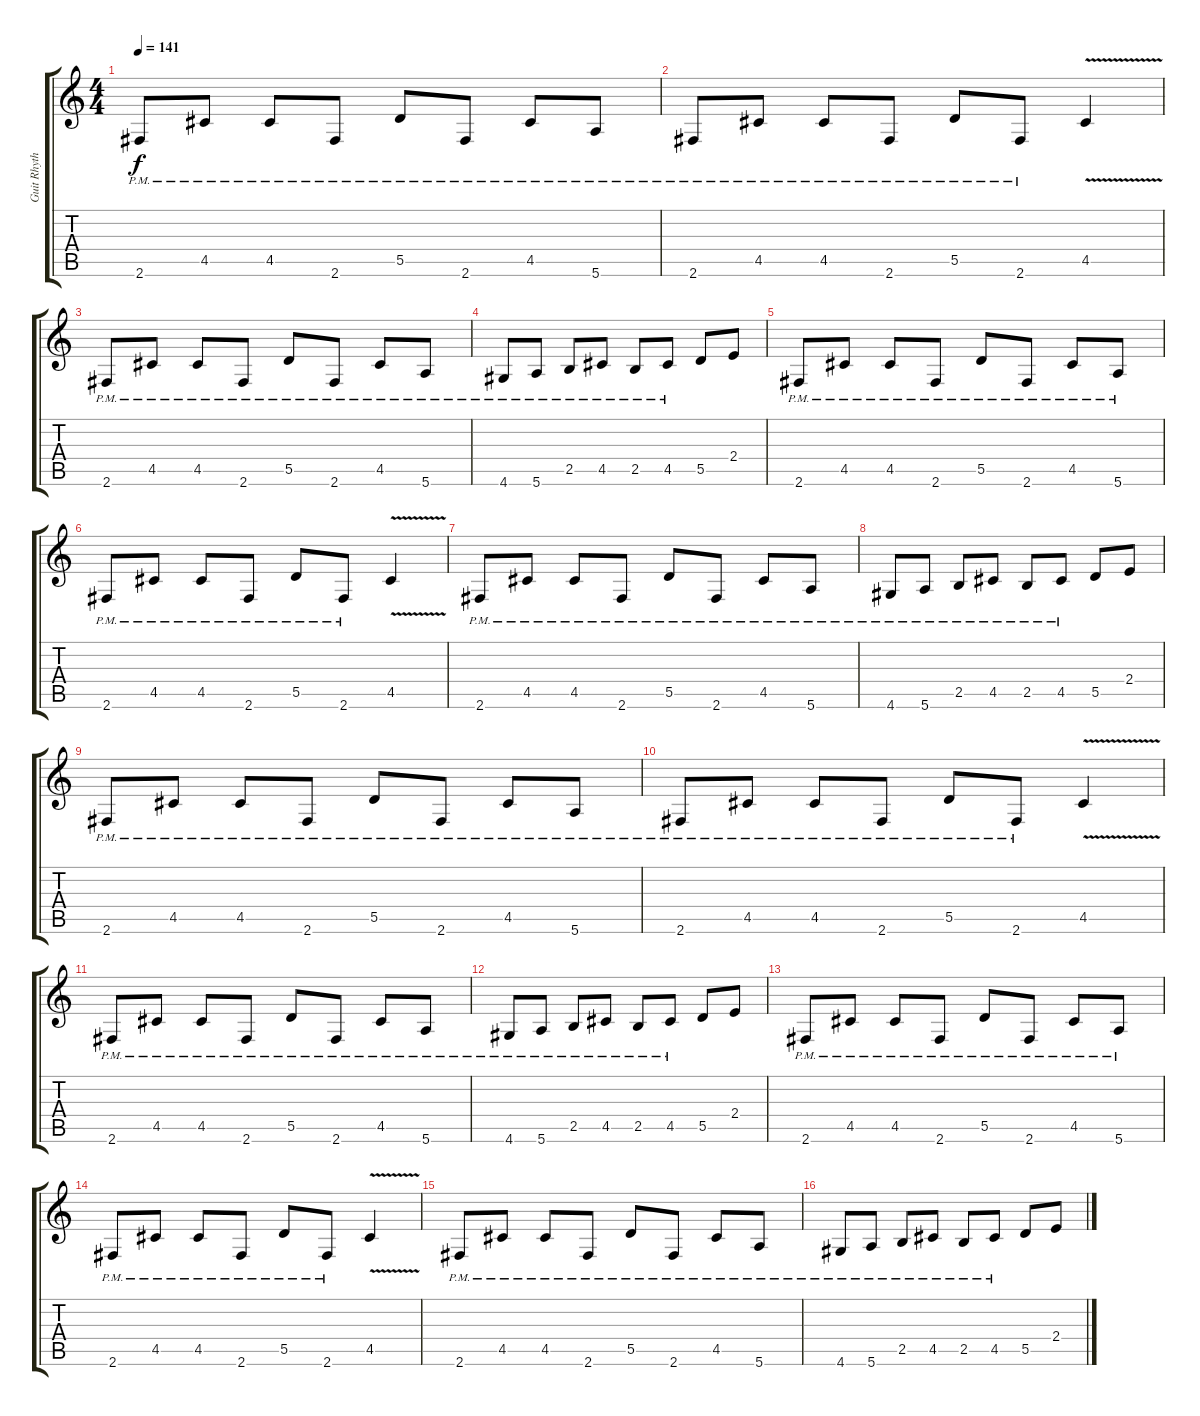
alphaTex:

\track ("Guit Rhythm 2" "Guit Rhyth") {instrument distortionguitar}
\staff {score tabs}
\tuning (E4 B3 G3 D3 A2 E2) {hide}
\ts (4 4)
\tempo 141
\clef g2
\ks c
2.6{pm}.8{dy f} 4.5{pm}.8 4.5{pm}.8 2.6{pm}.8 5.5{pm}.8 2.6{pm}.8 4.5{pm}.8 5.6{pm}.8 |
2.6{pm}.8 4.5{pm}.8 4.5{pm}.8 2.6{pm}.8 5.5{pm}.8 2.6{pm}.8 4.5{v}.4 |
2.6{pm}.8 4.5{pm}.8 4.5{pm}.8 2.6{pm}.8 5.5{pm}.8 2.6{pm}.8 4.5{pm}.8 5.6{pm}.8 |
4.6{pm}.8 5.6{pm}.8 2.5{pm}.8 4.5{pm}.8 2.5{pm}.8 4.5{pm}.8 5.5.8 2.4.8 |
2.6{pm}.8 4.5{pm}.8 4.5{pm}.8 2.6{pm}.8 5.5{pm}.8 2.6{pm}.8 4.5{pm}.8 5.6{pm}.8 |
2.6{pm}.8 4.5{pm}.8 4.5{pm}.8 2.6{pm}.8 5.5{pm}.8 2.6{pm}.8 4.5{v}.4 |
2.6{pm}.8 4.5{pm}.8 4.5{pm}.8 2.6{pm}.8 5.5{pm}.8 2.6{pm}.8 4.5{pm}.8 5.6{pm}.8 |
4.6{pm}.8 5.6{pm}.8 2.5{pm}.8 4.5{pm}.8 2.5{pm}.8 4.5{pm}.8 5.5.8 2.4.8 |
2.6{pm}.8 4.5{pm}.8 4.5{pm}.8 2.6{pm}.8 5.5{pm}.8 2.6{pm}.8 4.5{pm}.8 5.6{pm}.8 |
2.6{pm}.8 4.5{pm}.8 4.5{pm}.8 2.6{pm}.8 5.5{pm}.8 2.6{pm}.8 4.5{v}.4 |
2.6{pm}.8 4.5{pm}.8 4.5{pm}.8 2.6{pm}.8 5.5{pm}.8 2.6{pm}.8 4.5{pm}.8 5.6{pm}.8 |
4.6{pm}.8 5.6{pm}.8 2.5{pm}.8 4.5{pm}.8 2.5{pm}.8 4.5{pm}.8 5.5.8 2.4.8 |
2.6{pm}.8 4.5{pm}.8 4.5{pm}.8 2.6{pm}.8 5.5{pm}.8 2.6{pm}.8 4.5{pm}.8 5.6{pm}.8 |
2.6{pm}.8 4.5{pm}.8 4.5{pm}.8 2.6{pm}.8 5.5{pm}.8 2.6{pm}.8 4.5{v}.4 |
2.6{pm}.8 4.5{pm}.8 4.5{pm}.8 2.6{pm}.8 5.5{pm}.8 2.6{pm}.8 4.5{pm}.8 5.6{pm}.8 |
4.6{pm}.8 5.6{pm}.8 2.5{pm}.8 4.5{pm}.8 2.5{pm}.8 4.5{pm}.8 5.5.8 2.4.8
